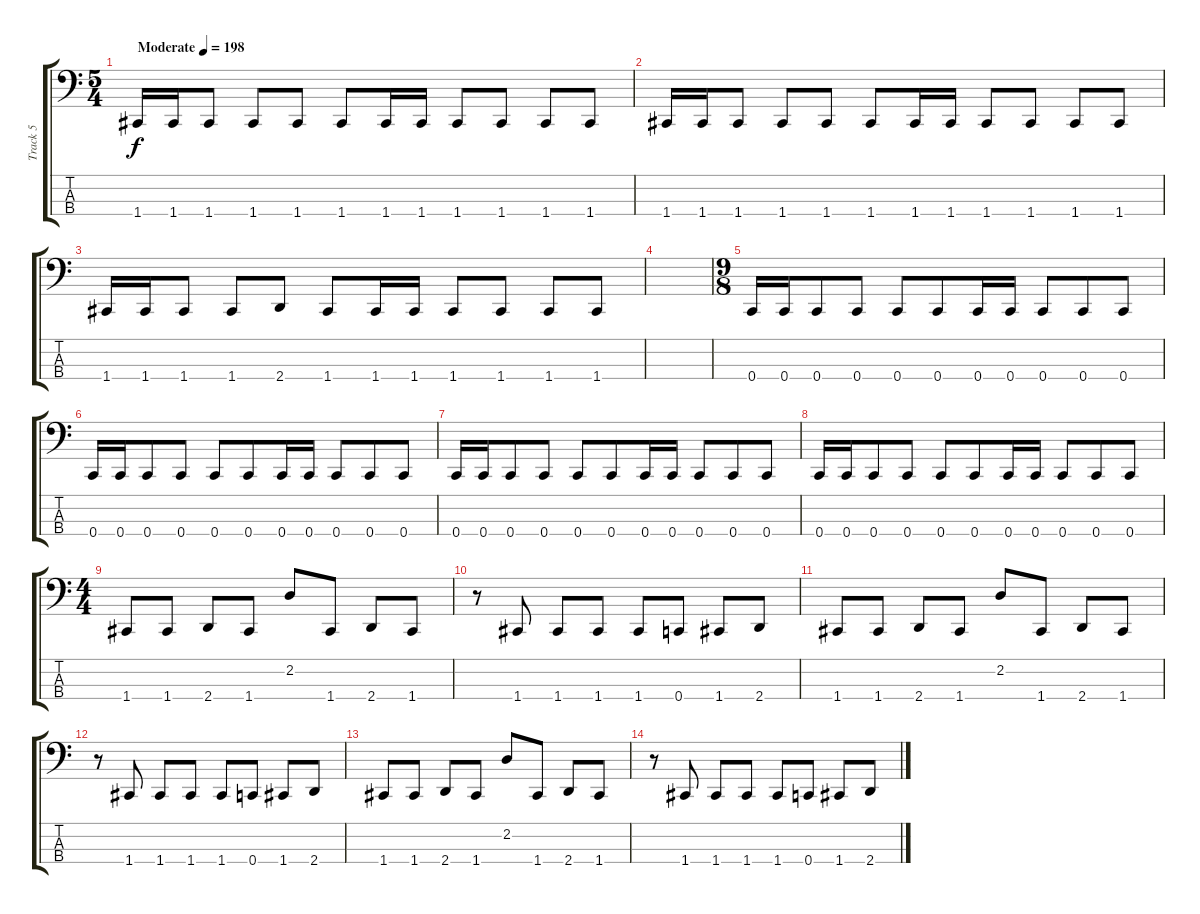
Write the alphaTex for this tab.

\track ("Track 5" "Track 5") {instrument electricbassfinger}
\staff {score tabs}
\tuning (F2 C2 G1 C1) {hide}
\ts (5 4)
\tempo (198 "Moderate")
\clef f4
\ks c
1.4.16{dy f instrument electricbassfinger} 1.4.16 1.4.8 1.4.8 1.4.8 1.4.8 1.4.16 1.4.16 1.4.8 1.4.8 1.4.8 1.4.8 |
1.4.16 1.4.16 1.4.8 1.4.8 1.4.8 1.4.8 1.4.16 1.4.16 1.4.8 1.4.8 1.4.8 1.4.8 |
1.4.16 1.4.16 1.4.8 1.4.8 2.4.8 1.4.8 1.4.16 1.4.16 1.4.8 1.4.8 1.4.8 1.4.8 |
|
\ts (9 8)
0.4.16 0.4.16 0.4.8 0.4.8 0.4.8 0.4.8 0.4.16 0.4.16 0.4.8 0.4.8 0.4.8 |
0.4.16 0.4.16 0.4.8 0.4.8 0.4.8 0.4.8 0.4.16 0.4.16 0.4.8 0.4.8 0.4.8 |
0.4.16 0.4.16 0.4.8 0.4.8 0.4.8 0.4.8 0.4.16 0.4.16 0.4.8 0.4.8 0.4.8 |
0.4.16 0.4.16 0.4.8 0.4.8 0.4.8 0.4.8 0.4.16 0.4.16 0.4.8 0.4.8 0.4.8 |
\ts (4 4)
1.4.8 1.4.8 2.4.8 1.4.8 2.2.8 1.4.8 2.4.8 1.4.8 |
r.8 1.4.8 1.4.8 1.4.8 1.4.8 0.4.8 1.4.8 2.4.8 |
1.4.8 1.4.8 2.4.8 1.4.8 2.2.8 1.4.8 2.4.8 1.4.8 |
r.8 1.4.8 1.4.8 1.4.8 1.4.8 0.4.8 1.4.8 2.4.8 |
1.4.8 1.4.8 2.4.8 1.4.8 2.2.8 1.4.8 2.4.8 1.4.8 |
r.8 1.4.8 1.4.8 1.4.8 1.4.8 0.4.8 1.4.8 2.4.8
